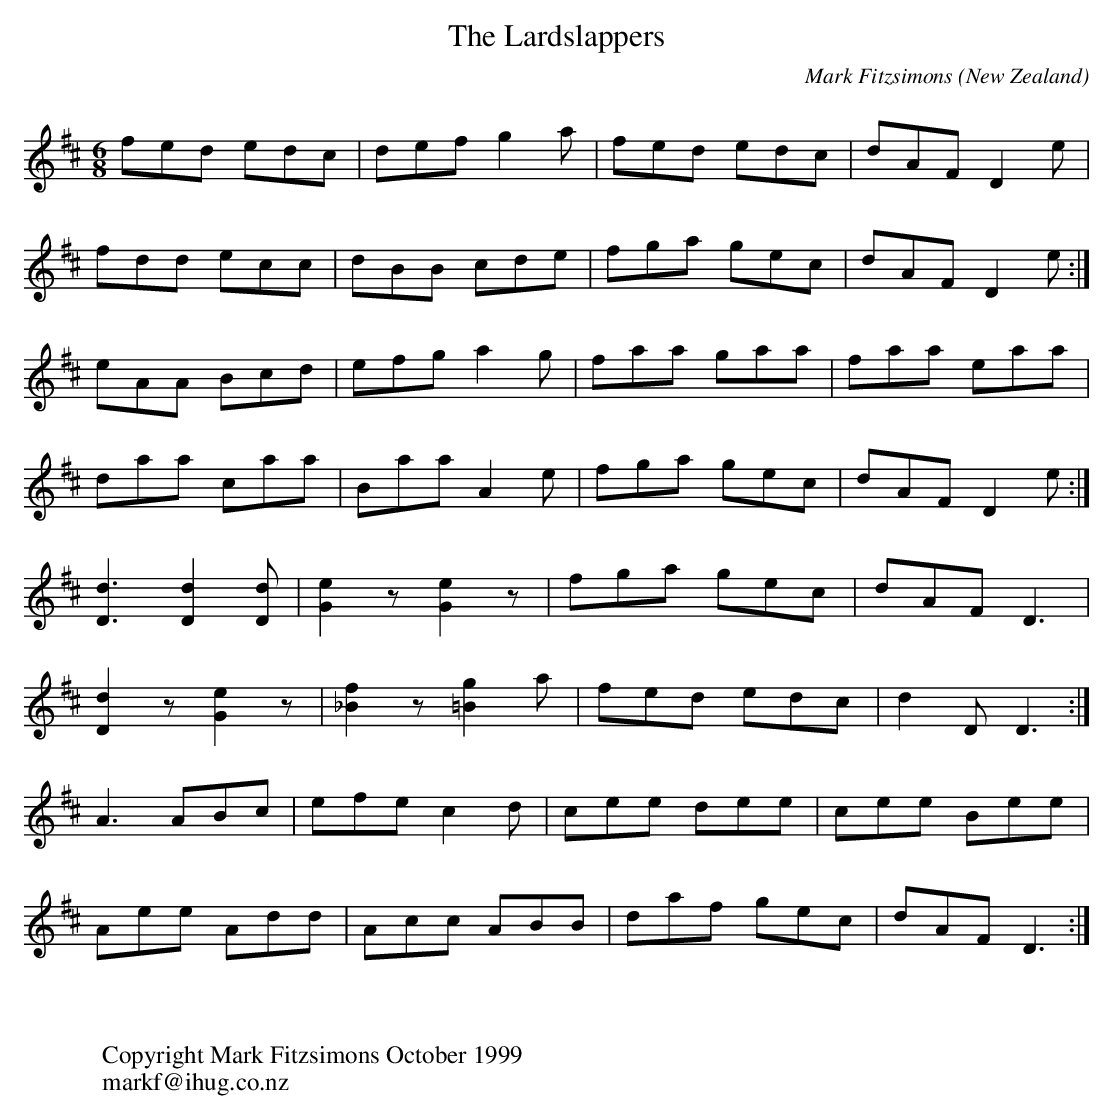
X:1
T:The Lardslappers
Q:450
O:New Zealand
M:6/8
C:Mark Fitzsimons
K:D
fed edc|def g2a|fed edc|dAF D2 e|
fdd ecc|dBB cde|fga gec|dAF D2e:|
eAA Bcd|efg a2g|faa gaa|faa eaa|
daa caa|Baa A2e|fga gec|dAF D2e:|
[d3D3][d2D2][dD]|[e2G2]z [e2G2]z|fga gec|dAF D3|
[d2D2]z [e2G2]z|[f2_B2]z[g2=B2]a|fed edc|d2D D3:|
A3 ABc|efe c2d|cee dee|cee Bee|
Aee Add|Acc ABB|daf gec|dAF D3:|
W:
W:
W:Copyright Mark Fitzsimons October 1999
W:markf@ihug.co.nz
